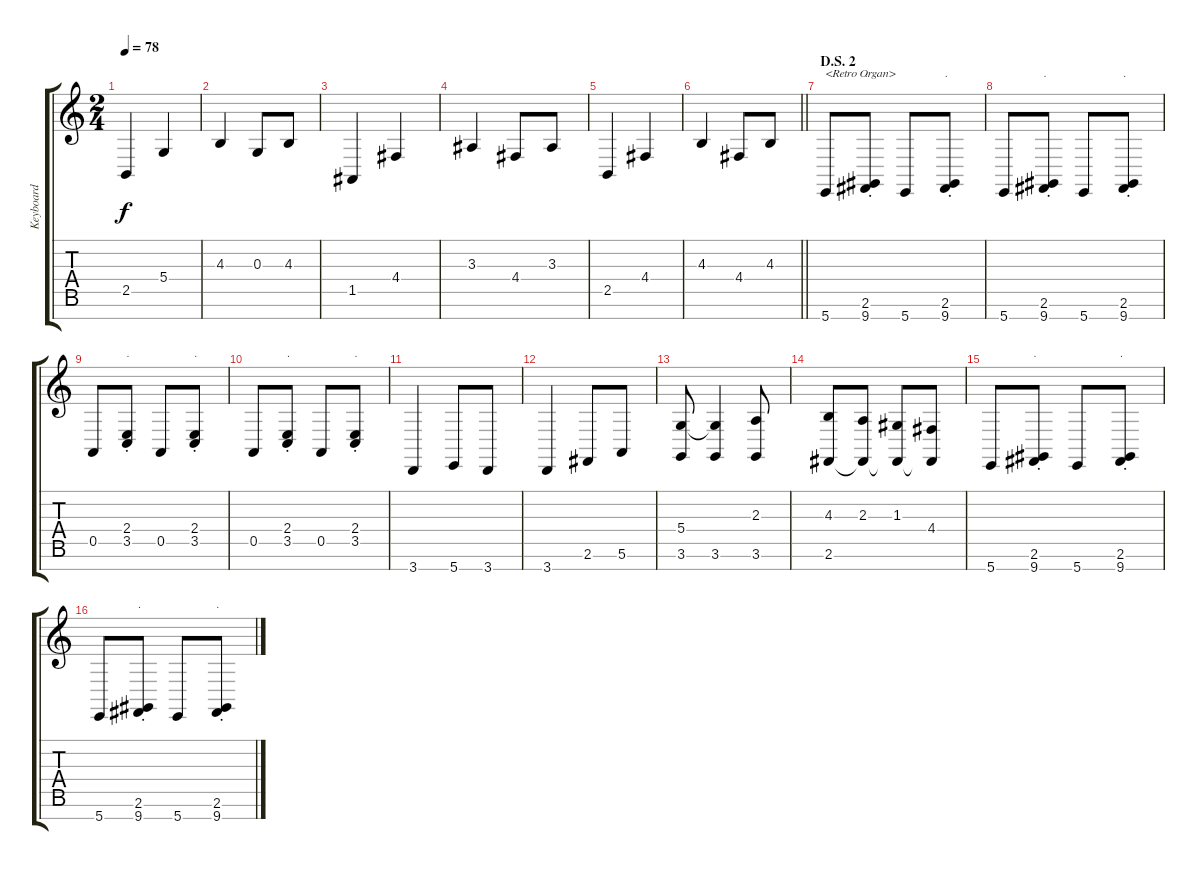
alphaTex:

\track ("Keyboard" "Keyboard") {instrument drawbarorgan}
\staff {score tabs}
\tuning (E4 B3 G3 D3 A2 E2 B1) {hide}
\ts (2 4)
\tempo 78
\clef g2
\ks c
2.5.4{dy f} 5.4.4 |
4.3.4 0.3.8 4.3.8 |
1.5.4 4.4.4 |
3.3.4 4.4.8 3.3.8 |
2.5.4 4.4.4 |
\barLineRight lightlight
4.3.4 4.4.8 4.3.8 |
\section ("" "D.S. 2")
5.7.8{txt "<Retro Organ>" instrument drawbarorgan} (2.6{st} 9.7{st}).8{txt "."} 5.7.8 (2.6{st} 9.7{st}).8{txt "."} |
5.7.8 (2.6{st} 9.7{st}).8{txt "."} 5.7.8 (2.6{st} 9.7{st}).8{txt "."} |
0.5.8 (2.4{st} 3.5{st}).8{txt "."} 0.5.8 (2.4{st} 3.5{st}).8{txt "."} |
0.5.8 (2.4{st} 3.5{st}).8{txt "."} 0.5.8 (2.4{st} 3.5{st}).8{txt "."} |
3.7.4 5.7.8 3.7.8 |
3.7.4 2.6.8 5.6.8 |
(5.4 3.6).8 (5.4{t} 3.6).4 (2.3 3.6).8 |
(4.3 2.6).8 (2.3 2.6{t}).8 (1.3 2.6{t}).8 (4.4 2.6{t}).8 |
5.7.8 (2.6{st} 9.7{st}).8{txt "."} 5.7.8 (2.6{st} 9.7{st}).8{txt "."} |
5.7.8 (2.6{st} 9.7{st}).8{txt "."} 5.7.8 (2.6{st} 9.7{st}).8{txt "."}
